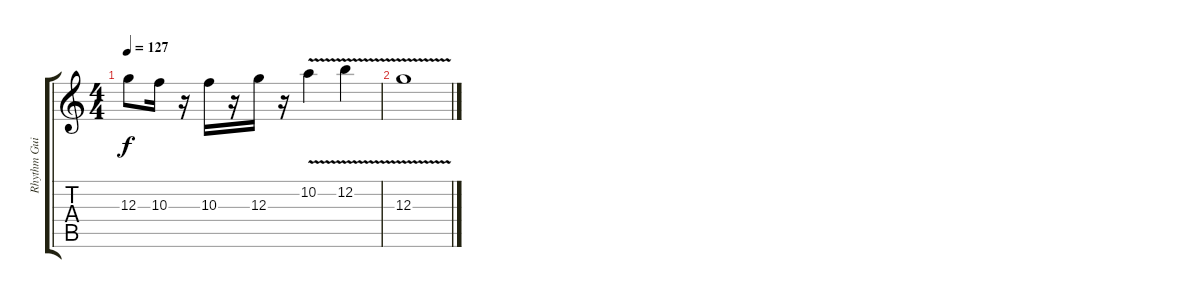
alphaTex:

\track ("Rhythm Guitar 1" "Rhythm Gui") {instrument electricguitarclean}
\staff {score tabs}
\tuning (E4 B3 G3 D3 A2 E2) {hide}
\ts (4 4)
\tempo 127
\clef g2
\ks c
12.3.8{dy f} 10.3.16 r.16 10.3.16 r.16 12.3.16 r.16 10.2{v}.4 12.2{v}.4 |
12.3{v}.1
